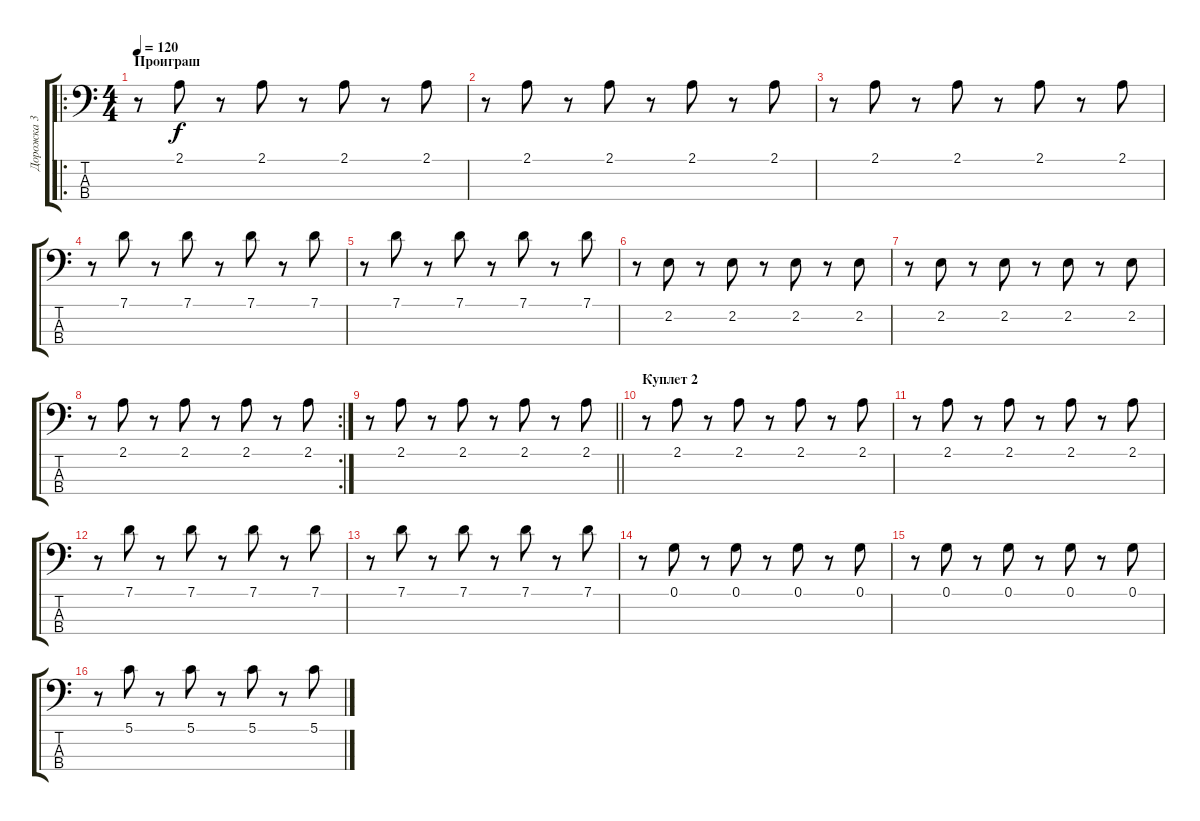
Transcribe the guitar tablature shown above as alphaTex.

\track ("Дорожка 3" "Дорожка 3") {instrument synthbass1}
\staff {score tabs}
\tuning (G2 D2 A1 E1) {hide}
\ro
\ts (4 4)
\section ("" "Проиграш")
\tempo 120
\clef f4
\ks c
r.8{dy f} 2.1.8 r.8 2.1.8 r.8 2.1.8 r.8 2.1.8 |
r.8 2.1.8 r.8 2.1.8 r.8 2.1.8 r.8 2.1.8 |
r.8 2.1.8 r.8 2.1.8 r.8 2.1.8 r.8 2.1.8 |
r.8 7.1.8 r.8 7.1.8 r.8 7.1.8 r.8 7.1.8 |
r.8 7.1.8 r.8 7.1.8 r.8 7.1.8 r.8 7.1.8 |
r.8 2.2.8 r.8 2.2.8 r.8 2.2.8 r.8 2.2.8 |
r.8 2.2.8 r.8 2.2.8 r.8 2.2.8 r.8 2.2.8 |
\rc 2
r.8 2.1.8 r.8 2.1.8 r.8 2.1.8 r.8 2.1.8 |
\barLineRight lightlight
r.8 2.1.8 r.8 2.1.8 r.8 2.1.8 r.8 2.1.8 |
\section ("" "Куплет 2")
r.8 2.1.8 r.8 2.1.8 r.8 2.1.8 r.8 2.1.8 |
r.8 2.1.8 r.8 2.1.8 r.8 2.1.8 r.8 2.1.8 |
r.8 7.1.8 r.8 7.1.8 r.8 7.1.8 r.8 7.1.8 |
r.8 7.1.8 r.8 7.1.8 r.8 7.1.8 r.8 7.1.8 |
r.8 0.1.8 r.8 0.1.8 r.8 0.1.8 r.8 0.1.8 |
r.8 0.1.8 r.8 0.1.8 r.8 0.1.8 r.8 0.1.8 |
r.8 5.1.8 r.8 5.1.8 r.8 5.1.8 r.8 5.1.8
